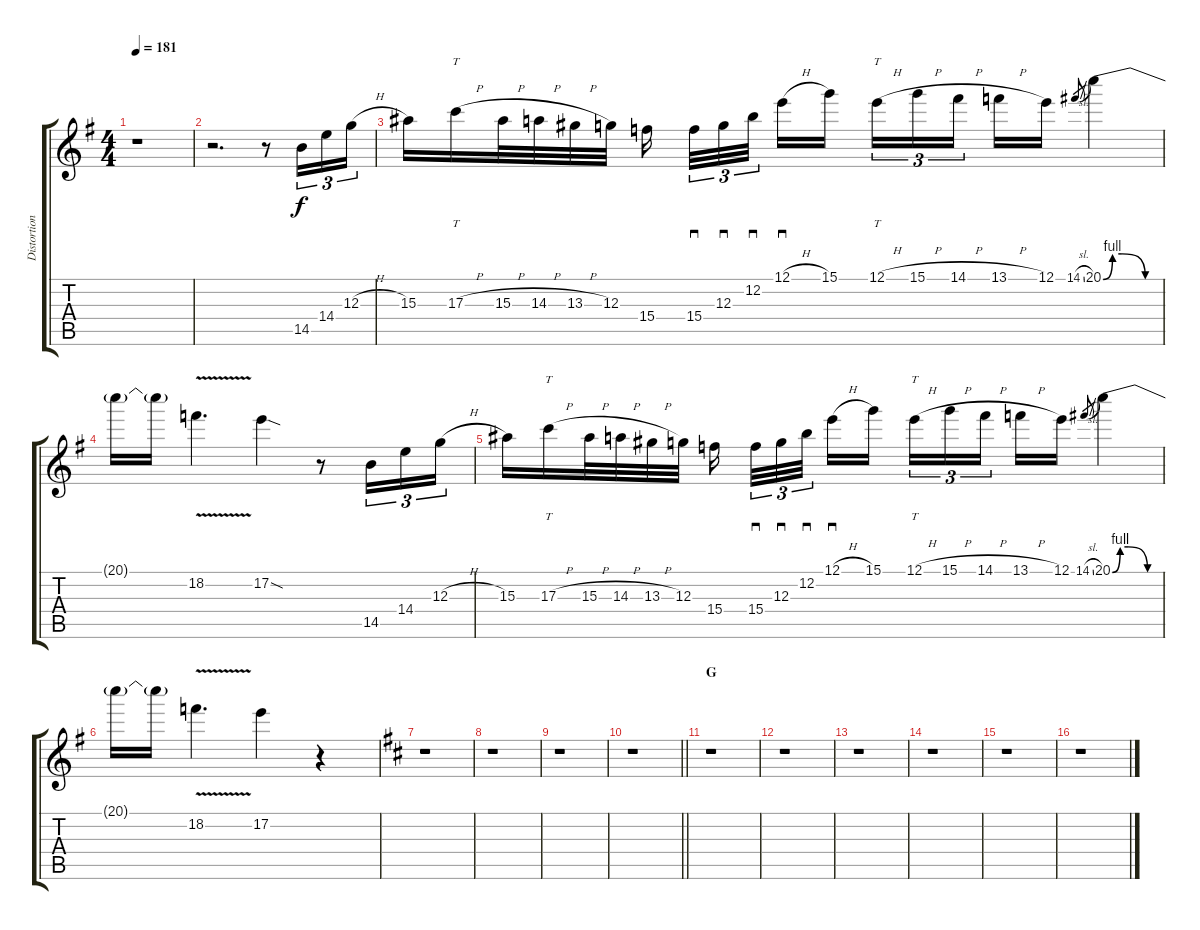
\track ("Distortion 3" "Distortion") {instrument distortionguitar}
\staff {score tabs}
\tuning (E4 B3 G3 D3 A2 E2) {hide}
\ts (4 4)
\tempo 181
\clef g2
\ks g
r.1{dy f} |
r.2{d} r.8 14.5.16{tu (3 2)} 14.4.16{tu (3 2)} 12.3{h}.16{tu (3 2)} |
15.3.16 17.3{h}.16{tt} 15.3{h}.32 14.3{h}.32 13.3{h}.32 12.3.32 15.4.16{beam splitsecondary} 15.4.32{sd tu (3 2)} 12.3.32{sd tu (3 2)} 12.2.32{sd tu (3 2) beam splitsecondary} 12.1{h}.16{sd} 15.1.16 12.1{h}.16{tt tu (3 2)} 15.1{h}.16{tu (3 2)} 14.1{h}.16{tu (3 2) beam splitsecondary} 13.1{h}.16 12.1.16 14.1{sl}.8{gr} 20.1{be (custom 0 0 10 4 20 4 45 0 60 0)}.4 |
20.1{t}.16 20.1{t}.16 18.2{v}.4{d} 17.2{sod}.4 r.8 14.5.16{tu (3 2)} 14.4.16{tu (3 2)} 12.3{h}.16{tu (3 2)} |
15.3.16 17.3{h}.16{tt} 15.3{h}.32 14.3{h}.32 13.3{h}.32 12.3.32 15.4.16{beam splitsecondary} 15.4.32{sd tu (3 2)} 12.3.32{sd tu (3 2)} 12.2.32{sd tu (3 2) beam splitsecondary} 12.1{h}.16{sd} 15.1.16 12.1{h}.16{tt tu (3 2)} 15.1{h}.16{tu (3 2)} 14.1{h}.16{tu (3 2) beam splitsecondary} 13.1{h}.16 12.1.16 14.1{sl}.8{gr} 20.1{be (custom 0 0 10 4 20 4 45 0 60 0)}.4 |
20.1{t}.16 20.1{t}.16 18.2{v}.4{d} 17.2.4 r.4 |
\ks d
r.1 |
r.1 |
r.1 |
\barLineRight lightlight
r.1 |
\section ("" "G")
r.1 |
r.1 |
r.1 |
r.1 |
r.1 |
r.1
